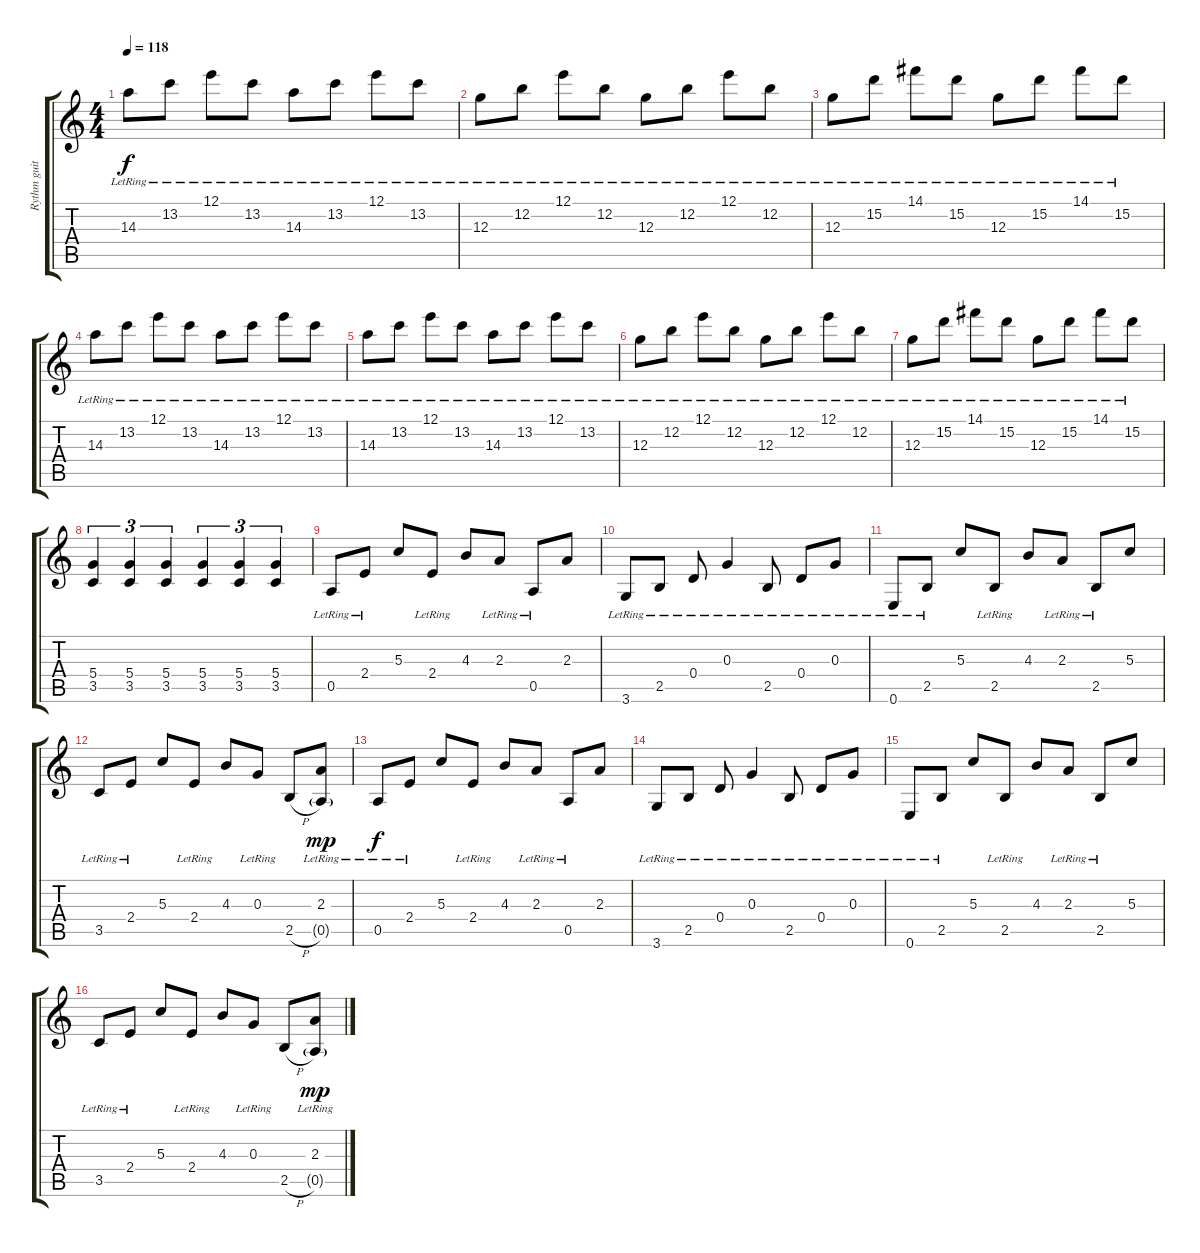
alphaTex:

\track ("Rythm guitar(Clean) - James" "Rythm guit") {instrument electricguitarclean}
\staff {score tabs}
\tuning (E4 B3 G3 D3 A2 E2) {hide}
\ts (4 4)
\tempo 118
\clef g2
\ks c
14.3{lr}.8{dy f} 13.2{lr}.8 12.1{lr}.8 13.2{lr}.8 14.3{lr}.8 13.2{lr}.8 12.1{lr}.8 13.2{lr}.8 |
12.3{lr}.8 12.2{lr}.8 12.1{lr}.8 12.2{lr}.8 12.3{lr}.8 12.2{lr}.8 12.1{lr}.8 12.2{lr}.8 |
12.3{lr}.8 15.2{lr}.8 14.1{lr}.8 15.2{lr}.8 12.3{lr}.8 15.2{lr}.8 14.1{lr}.8 15.2{lr}.8 |
14.3{lr}.8 13.2{lr}.8 12.1{lr}.8 13.2{lr}.8 14.3{lr}.8 13.2{lr}.8 12.1{lr}.8 13.2{lr}.8 |
14.3{lr}.8 13.2{lr}.8 12.1{lr}.8 13.2{lr}.8 14.3{lr}.8 13.2{lr}.8 12.1{lr}.8 13.2{lr}.8 |
12.3{lr}.8 12.2{lr}.8 12.1{lr}.8 12.2{lr}.8 12.3{lr}.8 12.2{lr}.8 12.1{lr}.8 12.2{lr}.8 |
12.3{lr}.8 15.2{lr}.8 14.1{lr}.8 15.2{lr}.8 12.3{lr}.8 15.2{lr}.8 14.1{lr}.8 15.2{lr}.8 |
(5.4 3.5).4{tu (3 2)} (5.4 3.5).4{tu (3 2)} (5.4 3.5).4{tu (3 2)} (5.4 3.5).4{tu (3 2)} (5.4 3.5).4{tu (3 2)} (5.4 3.5).4{tu (3 2)} |
0.5{lr}.8{instrument electricguitarclean} 2.4{lr}.8 5.3.8 2.4{lr}.8 4.3.8 2.3{lr}.8 0.5{lr}.8 2.3.8 |
3.6{lr}.8 2.5{lr}.8 0.4{lr}.8 0.3{lr}.4 2.5{lr}.8 0.4{lr}.8 0.3{lr}.8 |
0.6{lr}.8 2.5{lr}.8 5.3.8 2.5{lr}.8 4.3.8 2.3{lr}.8 2.5{lr}.8 5.3.8 |
3.5{lr}.8 2.4{lr}.8 5.3.8 2.4{lr}.8 4.3.8 0.3{lr}.8 2.5{h}.8 (2.3{lr} 0.5{g}).8{dy mp} |
0.5{lr}.8{dy f} 2.4{lr}.8 5.3.8 2.4{lr}.8 4.3.8 2.3{lr}.8 0.5{lr}.8 2.3.8 |
3.6{lr}.8 2.5{lr}.8 0.4{lr}.8 0.3{lr}.4 2.5{lr}.8 0.4{lr}.8 0.3{lr}.8 |
0.6{lr}.8 2.5{lr}.8 5.3.8 2.5{lr}.8 4.3.8 2.3{lr}.8 2.5{lr}.8 5.3.8 |
3.5{lr}.8 2.4{lr}.8 5.3.8 2.4{lr}.8 4.3.8 0.3{lr}.8 2.5{h}.8 (2.3{lr} 0.5{g}).8{dy mp}
